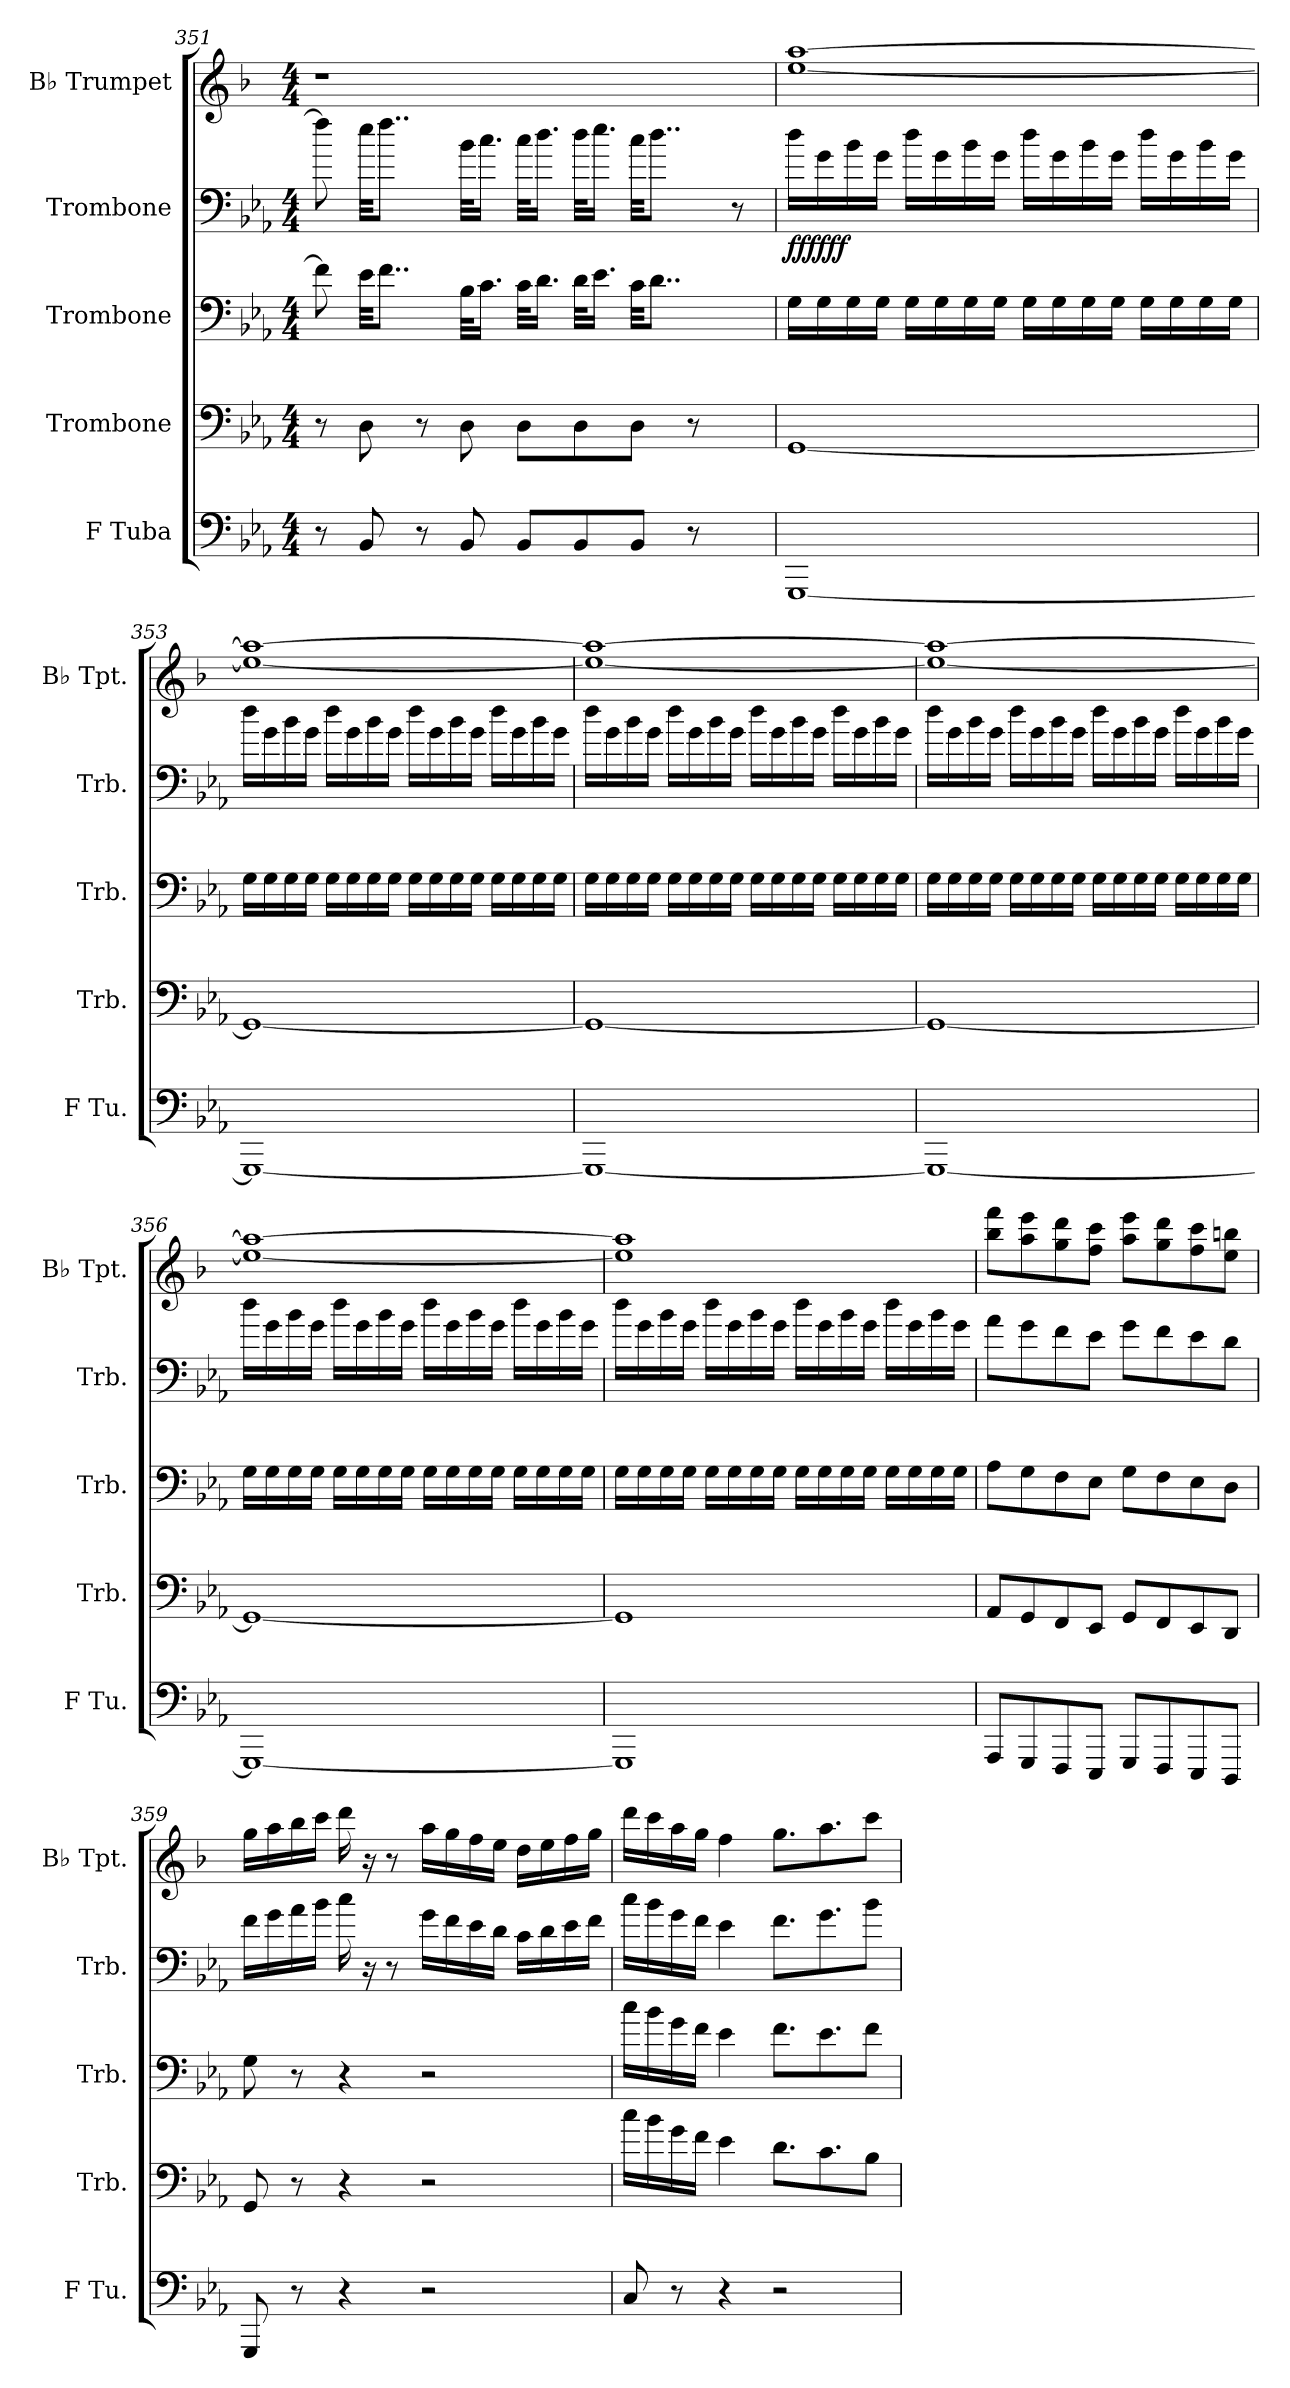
**kern	**kern	**kern	**kern	**dynam	**kern
*part5	*part4	*part3	*part2	*part2	*part1
*staff5	*staff4	*staff3	*staff2	*staff2	*staff1
*I"F Tuba	*I"Trombone	*I"Trombone	*I"Trombone	*	*I"B♭ Trumpet
*I'F Tu.	*I'Trb.	*I'Trb.	*I'Trb.	*	*I'B♭ Tpt.
!!LO:PB:g=z
*clefF4	*clefF4	*clefF4	*clefF4	*	*clefG2
*	*	*	*	*	*ITrd1c2
*k[b-e-a-]	*k[b-e-a-]	*k[b-e-a-]	*k[b-e-a-]	*	*k[b-e-a-]
*E-:	*E-:	*E-:	*E-:	*	*E-:
*M4/4	*M4/4	*M4/4	*M4/4	*	*M4/4
=351	=351	=351	=351	=351	=351
8r	8r	8f\]	8ff\]	.	1r
8BB-/	8D\	32e-\KKL	32ee-\KKL	.	.
.	.	8..f\J	8..ff\J	.	.
8r	8r	.	.	.	.
8BB-/	8D\	32B-\KLL	32b-\KLL	.	.
.	.	16.c\JJ	16.cc\JJ	.	.
8BB-/L	8D\L	32c\KLL	32cc\KLL	.	.
.	.	16.d\JJ	16.dd\JJ	.	.
8BB-/	8D\	32d\KLL	32dd\KLL	.	.
.	.	16.e-\JJ	16.ee-\JJ	.	.
8BB-/J	8D\J	32c\KKL	32cc\KKL	.	.
.	.	8..d\J	8..dd\J	.	.
8r	8r	.	.	.	.
8ryy	8ryy	8ryy	8r	.	8ryy
=352	=352	=352	=352	=352	=352
!	!	!	!	!LO:DY:b	!
[1GGG	[1GG	16G\LL	16dd\LL	ffffff	[1dd [1gg
.	.	16G\	16g\	.	.
.	.	16G\	16b-\	.	.
.	.	16G\JJ	16g\JJ	.	.
.	.	16G\LL	16dd\LL	.	.
.	.	16G\	16g\	.	.
.	.	16G\	16b-\	.	.
.	.	16G\JJ	16g\JJ	.	.
.	.	16G\LL	16dd\LL	.	.
.	.	16G\	16g\	.	.
.	.	16G\	16b-\	.	.
.	.	16G\JJ	16g\JJ	.	.
.	.	16G\LL	16dd\LL	.	.
.	.	16G\	16g\	.	.
.	.	16G\	16b-\	.	.
.	.	16G\JJ	16g\JJ	.	.
!!LO:LB:g=z
=353	=353	=353	=353	=353	=353
1GGG_	1GG_	16G\LL	16dd\LL	.	1dd_ 1gg_
.	.	16G\	16g\	.	.
.	.	16G\	16b-\	.	.
.	.	16G\JJ	16g\JJ	.	.
.	.	16G\LL	16dd\LL	.	.
.	.	16G\	16g\	.	.
.	.	16G\	16b-\	.	.
.	.	16G\JJ	16g\JJ	.	.
.	.	16G\LL	16dd\LL	.	.
.	.	16G\	16g\	.	.
.	.	16G\	16b-\	.	.
.	.	16G\JJ	16g\JJ	.	.
.	.	16G\LL	16dd\LL	.	.
.	.	16G\	16g\	.	.
.	.	16G\	16b-\	.	.
.	.	16G\JJ	16g\JJ	.	.
=354	=354	=354	=354	=354	=354
1GGG_	1GG_	16G\LL	16dd\LL	.	1dd_ 1gg_
.	.	16G\	16g\	.	.
.	.	16G\	16b-\	.	.
.	.	16G\JJ	16g\JJ	.	.
.	.	16G\LL	16dd\LL	.	.
.	.	16G\	16g\	.	.
.	.	16G\	16b-\	.	.
.	.	16G\JJ	16g\JJ	.	.
.	.	16G\LL	16dd\LL	.	.
.	.	16G\	16g\	.	.
.	.	16G\	16b-\	.	.
.	.	16G\JJ	16g\JJ	.	.
.	.	16G\LL	16dd\LL	.	.
.	.	16G\	16g\	.	.
.	.	16G\	16b-\	.	.
.	.	16G\JJ	16g\JJ	.	.
!!LO:PB:g=z
=355	=355	=355	=355	=355	=355
1GGG_	1GG_	16G\LL	16dd\LL	.	1dd_ 1gg_
.	.	16G\	16g\	.	.
.	.	16G\	16b-\	.	.
.	.	16G\JJ	16g\JJ	.	.
.	.	16G\LL	16dd\LL	.	.
.	.	16G\	16g\	.	.
.	.	16G\	16b-\	.	.
.	.	16G\JJ	16g\JJ	.	.
.	.	16G\LL	16dd\LL	.	.
.	.	16G\	16g\	.	.
.	.	16G\	16b-\	.	.
.	.	16G\JJ	16g\JJ	.	.
.	.	16G\LL	16dd\LL	.	.
.	.	16G\	16g\	.	.
.	.	16G\	16b-\	.	.
.	.	16G\JJ	16g\JJ	.	.
=356	=356	=356	=356	=356	=356
1GGG_	1GG_	16G\LL	16dd\LL	.	1dd_ 1gg_
.	.	16G\	16g\	.	.
.	.	16G\	16b-\	.	.
.	.	16G\JJ	16g\JJ	.	.
.	.	16G\LL	16dd\LL	.	.
.	.	16G\	16g\	.	.
.	.	16G\	16b-\	.	.
.	.	16G\JJ	16g\JJ	.	.
.	.	16G\LL	16dd\LL	.	.
.	.	16G\	16g\	.	.
.	.	16G\	16b-\	.	.
.	.	16G\JJ	16g\JJ	.	.
.	.	16G\LL	16dd\LL	.	.
.	.	16G\	16g\	.	.
.	.	16G\	16b-\	.	.
.	.	16G\JJ	16g\JJ	.	.
!!LO:LB:g=z
=357	=357	=357	=357	=357	=357
1GGG]	1GG]	16G\LL	16dd\LL	.	1dd] 1gg]
.	.	16G\	16g\	.	.
.	.	16G\	16b-\	.	.
.	.	16G\JJ	16g\JJ	.	.
.	.	16G\LL	16dd\LL	.	.
.	.	16G\	16g\	.	.
.	.	16G\	16b-\	.	.
.	.	16G\JJ	16g\JJ	.	.
.	.	16G\LL	16dd\LL	.	.
.	.	16G\	16g\	.	.
.	.	16G\	16b-\	.	.
.	.	16G\JJ	16g\JJ	.	.
.	.	16G\LL	16dd\LL	.	.
.	.	16G\	16g\	.	.
.	.	16G\	16b-\	.	.
.	.	16G\JJ	16g\JJ	.	.
=358	=358	=358	=358	=358	=358
8AAA-/L	8AA-/L	8A-\L	8a-\L	.	8aa-\ 8eee-\L
8GGG/	8GG/	8G\	8g\	.	8gg\ 8ddd\
8FFF/	8FF/	8F\	8f\	.	8ff\ 8ccc\
8EEE-/J	8EE-/J	8E-\J	8e-\J	.	8ee-\ 8bb-\J
8GGG/L	8GG/L	8G\L	8g\L	.	8gg\ 8ddd\L
8FFF/	8FF/	8F\	8f\	.	8ff\ 8ccc\
8EEE-/	8EE-/	8E-\	8e-\	.	8ee-\ 8bb-\
8DDD/J	8DD/J	8D\J	8d\J	.	8dd\ 8aan\J
=359	=359	=359	=359	=359	=359
8GGG/	8GG/	8G\	16f\LL	.	16ff\LL
.	.	.	16g\	.	16gg\
8r	8r	8r	16a-\	.	16aa-\
.	.	.	16b-\JJ	.	16bb-\JJ
4r	4r	4r	16cc\	.	16ccc\
.	.	.	16r	.	16r
.	.	.	8r	.	8r
2r	2r	2r	16g\LL	.	16gg\LL
.	.	.	16f\	.	16ff\
.	.	.	16e-\	.	16ee-\
.	.	.	16d\JJ	.	16dd\JJ
.	.	.	16c\LL	.	16cc\LL
.	.	.	16d\	.	16dd\
.	.	.	16e-\	.	16ee-\
.	.	.	16f\JJ	.	16ff\JJ
!!LO:PB:g=z
=360	=360	=360	=360	=360	=360
8C/	16cc\LL	16cc\LL	16cc\LL	.	16ccc\LL
.	16b-\	16b-\	16b-\	.	16bb-\
8r	16g\	16g\	16g\	.	16gg\
.	16f\JJ	16f\JJ	16f\JJ	.	16ff\JJ
4r	4e-\	4e-\	4e-\	.	4ee-\
2r	8.d\L	8.f\L	8.f\L	.	8.ff\L
.	8.c\	8.e-\	8.g\	.	8.gg\
.	8B-\J	8f\J	8b-\J	.	8bb-\J
=	=	=	=	=	=
*-	*-	*-	*-	*-	*-
